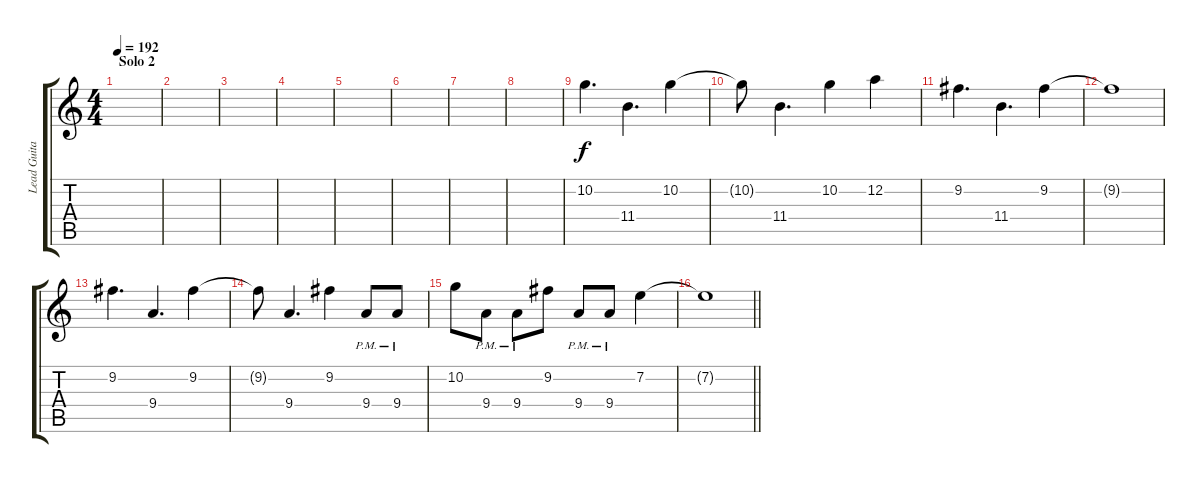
\track ("Lead Guitar 1" "Lead Guita") {instrument distortionguitar}
\staff {score tabs}
\tuning (D4 A3 F3 C3 G2 C2) {hide}
\ts (4 4)
\section ("" "Solo 2")
\tempo 192
\clef g2
\ks aminor
|
|
|
|
|
|
|
|
10.2.4{d} 11.4.4{d} 10.2.4 |
10.2{t}.8 11.4.4{d} 10.2.4 12.2.4 |
9.2.4{d} 11.4.4{d} 9.2.4 |
9.2{t}.1 |
9.2.4{d} 9.4.4{d} 9.2.4 |
9.2{t}.8 9.4.4{d} 9.2.4 9.4{pm}.8 9.4{pm}.8 |
10.2.8 9.4{pm}.8 9.4{pm}.8 9.2.8 9.4{pm}.8 9.4{pm}.8 7.2.4 |
\barLineRight lightlight
7.2{t}.1
